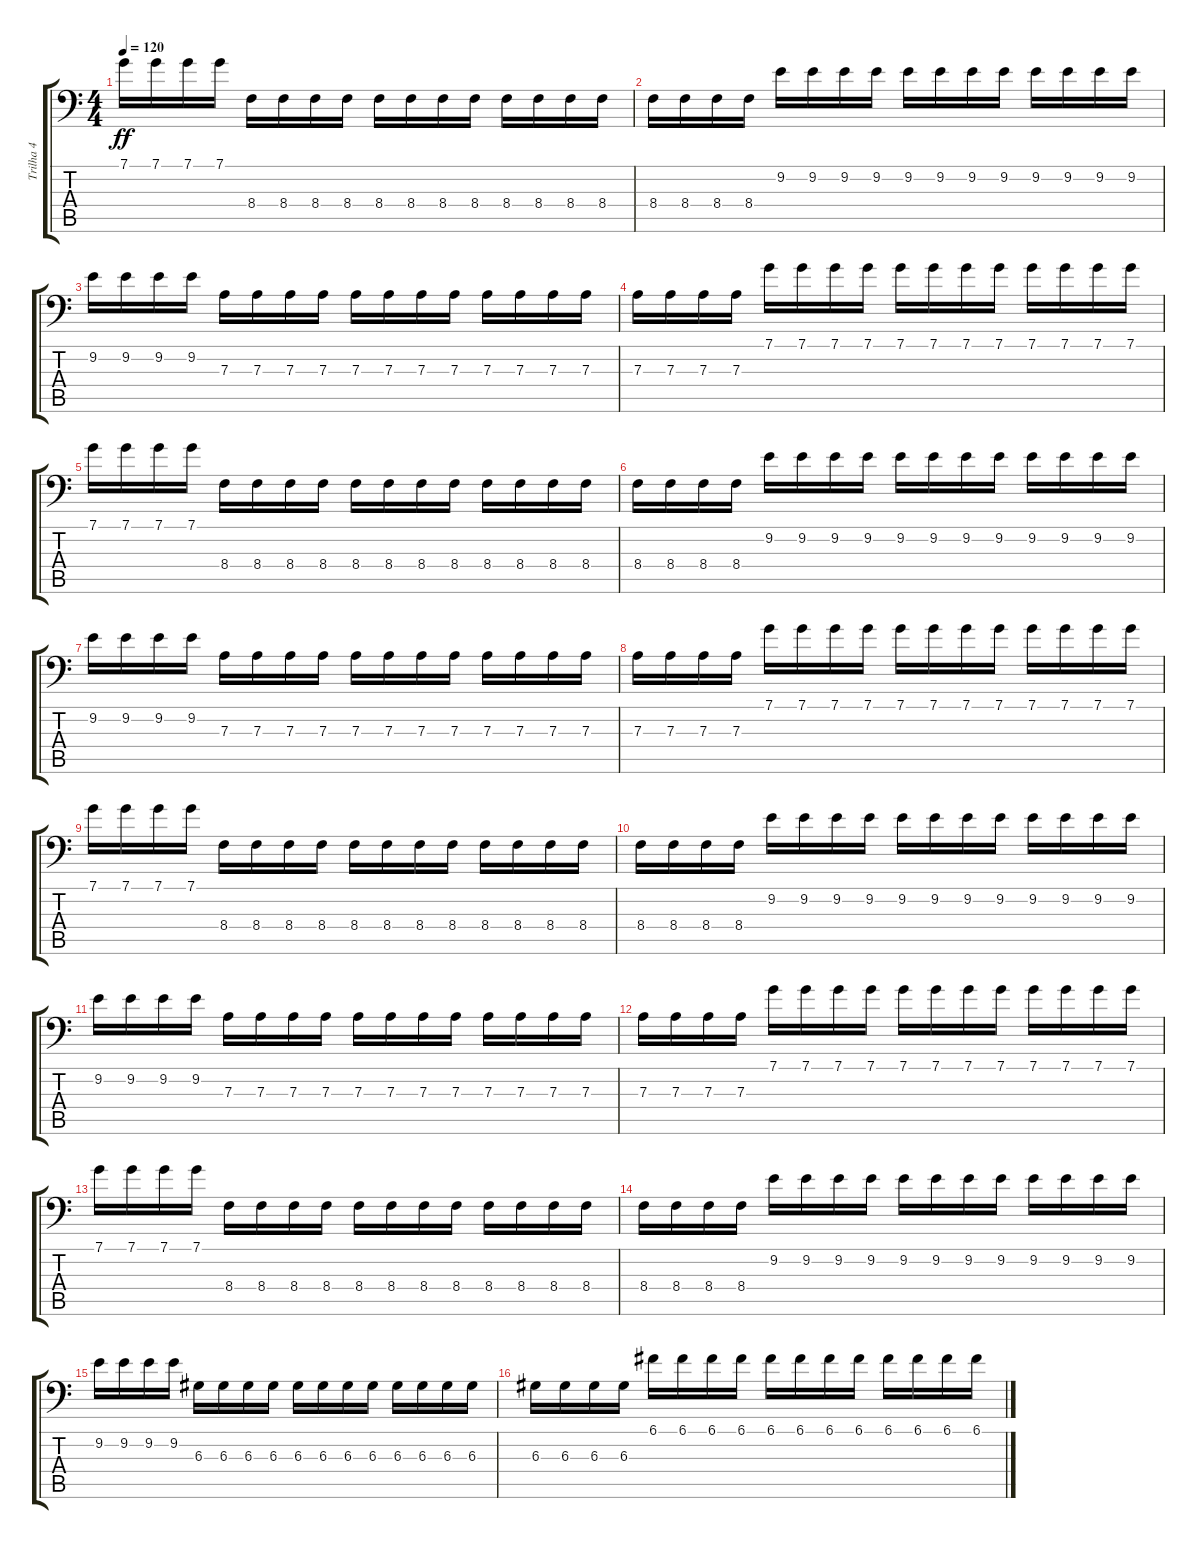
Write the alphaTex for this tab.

\track ("Trilha 4" "Trilha 4") {instrument electricbasspick}
\staff {score tabs}
\tuning (C3 G2 D2 A1 E1 B0) {hide}
\ts (4 4)
\tempo 120
\clef f4
\ks c
7.1.16{dy ff} 7.1.16 7.1.16 7.1.16 8.4.16 8.4.16 8.4.16 8.4.16 8.4.16 8.4.16 8.4.16 8.4.16 8.4.16 8.4.16 8.4.16 8.4.16 |
8.4.16 8.4.16 8.4.16 8.4.16 9.2.16 9.2.16 9.2.16 9.2.16 9.2.16 9.2.16 9.2.16 9.2.16 9.2.16 9.2.16 9.2.16 9.2.16 |
9.2.16 9.2.16 9.2.16 9.2.16 7.3.16 7.3.16 7.3.16 7.3.16 7.3.16 7.3.16 7.3.16 7.3.16 7.3.16 7.3.16 7.3.16 7.3.16 |
7.3.16 7.3.16 7.3.16 7.3.16 7.1.16 7.1.16 7.1.16 7.1.16 7.1.16 7.1.16 7.1.16 7.1.16 7.1.16 7.1.16 7.1.16 7.1.16 |
7.1.16 7.1.16 7.1.16 7.1.16 8.4.16 8.4.16 8.4.16 8.4.16 8.4.16 8.4.16 8.4.16 8.4.16 8.4.16 8.4.16 8.4.16 8.4.16 |
8.4.16 8.4.16 8.4.16 8.4.16 9.2.16 9.2.16 9.2.16 9.2.16 9.2.16 9.2.16 9.2.16 9.2.16 9.2.16 9.2.16 9.2.16 9.2.16 |
9.2.16 9.2.16 9.2.16 9.2.16 7.3.16 7.3.16 7.3.16 7.3.16 7.3.16 7.3.16 7.3.16 7.3.16 7.3.16 7.3.16 7.3.16 7.3.16 |
7.3.16 7.3.16 7.3.16 7.3.16 7.1.16 7.1.16 7.1.16 7.1.16 7.1.16 7.1.16 7.1.16 7.1.16 7.1.16 7.1.16 7.1.16 7.1.16 |
7.1.16 7.1.16 7.1.16 7.1.16 8.4.16 8.4.16 8.4.16 8.4.16 8.4.16 8.4.16 8.4.16 8.4.16 8.4.16 8.4.16 8.4.16 8.4.16 |
8.4.16 8.4.16 8.4.16 8.4.16 9.2.16 9.2.16 9.2.16 9.2.16 9.2.16 9.2.16 9.2.16 9.2.16 9.2.16 9.2.16 9.2.16 9.2.16 |
9.2.16 9.2.16 9.2.16 9.2.16 7.3.16 7.3.16 7.3.16 7.3.16 7.3.16 7.3.16 7.3.16 7.3.16 7.3.16 7.3.16 7.3.16 7.3.16 |
7.3.16 7.3.16 7.3.16 7.3.16 7.1.16 7.1.16 7.1.16 7.1.16 7.1.16 7.1.16 7.1.16 7.1.16 7.1.16 7.1.16 7.1.16 7.1.16 |
7.1.16 7.1.16 7.1.16 7.1.16 8.4.16 8.4.16 8.4.16 8.4.16 8.4.16 8.4.16 8.4.16 8.4.16 8.4.16 8.4.16 8.4.16 8.4.16 |
8.4.16 8.4.16 8.4.16 8.4.16 9.2.16 9.2.16 9.2.16 9.2.16 9.2.16 9.2.16 9.2.16 9.2.16 9.2.16 9.2.16 9.2.16 9.2.16 |
9.2.16 9.2.16 9.2.16 9.2.16 6.3.16 6.3.16 6.3.16 6.3.16 6.3.16 6.3.16 6.3.16 6.3.16 6.3.16 6.3.16 6.3.16 6.3.16 |
6.3.16 6.3.16 6.3.16 6.3.16 6.1.16 6.1.16 6.1.16 6.1.16 6.1.16 6.1.16 6.1.16 6.1.16 6.1.16 6.1.16 6.1.16 6.1.16
